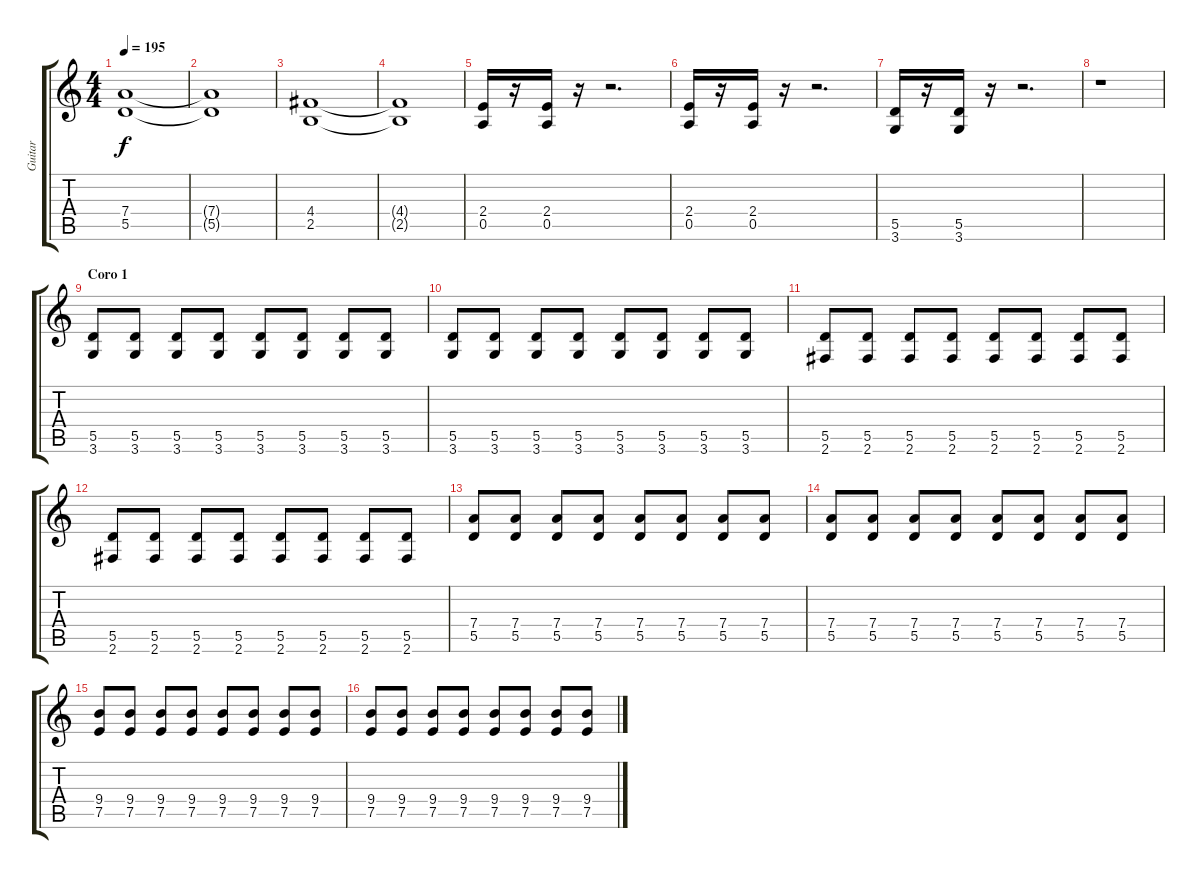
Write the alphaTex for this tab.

\track ("Guitar" "Guitar") {instrument overdrivenguitar}
\staff {score tabs}
\tuning (E4 B3 G3 D3 A2 E2) {hide}
\ts (4 4)
\tempo 195
\clef g2
\ks c
(7.4 5.5).1{dy f} |
(7.4{t} 5.5{t}).1 |
(4.4 2.5).1 |
(4.4{t} 2.5{t}).1 |
(2.4 0.5).16 r.16 (2.4 0.5).16 r.16 r.2{d} |
(2.4 0.5).16 r.16 (2.4 0.5).16 r.16 r.2{d} |
(5.5 3.6).16 r.16 (5.5 3.6).16 r.16 r.2{d} |
r.1 |
\section ("" "Coro 1")
(5.5 3.6).8 (5.5 3.6).8 (5.5 3.6).8 (5.5 3.6).8 (5.5 3.6).8 (5.5 3.6).8 (5.5 3.6).8 (5.5 3.6).8 |
(5.5 3.6).8 (5.5 3.6).8 (5.5 3.6).8 (5.5 3.6).8 (5.5 3.6).8 (5.5 3.6).8 (5.5 3.6).8 (5.5 3.6).8 |
(5.5 2.6).8 (5.5 2.6).8 (5.5 2.6).8 (5.5 2.6).8 (5.5 2.6).8 (5.5 2.6).8 (5.5 2.6).8 (5.5 2.6).8 |
(5.5 2.6).8 (5.5 2.6).8 (5.5 2.6).8 (5.5 2.6).8 (5.5 2.6).8 (5.5 2.6).8 (5.5 2.6).8 (5.5 2.6).8 |
(7.4 5.5).8 (7.4 5.5).8 (7.4 5.5).8 (7.4 5.5).8 (7.4 5.5).8 (7.4 5.5).8 (7.4 5.5).8 (7.4 5.5).8 |
(7.4 5.5).8 (7.4 5.5).8 (7.4 5.5).8 (7.4 5.5).8 (7.4 5.5).8 (7.4 5.5).8 (7.4 5.5).8 (7.4 5.5).8 |
(9.4 7.5).8 (9.4 7.5).8 (9.4 7.5).8 (9.4 7.5).8 (9.4 7.5).8 (9.4 7.5).8 (9.4 7.5).8 (9.4 7.5).8 |
(9.4 7.5).8 (9.4 7.5).8 (9.4 7.5).8 (9.4 7.5).8 (9.4 7.5).8 (9.4 7.5).8 (9.4 7.5).8 (9.4 7.5).8
